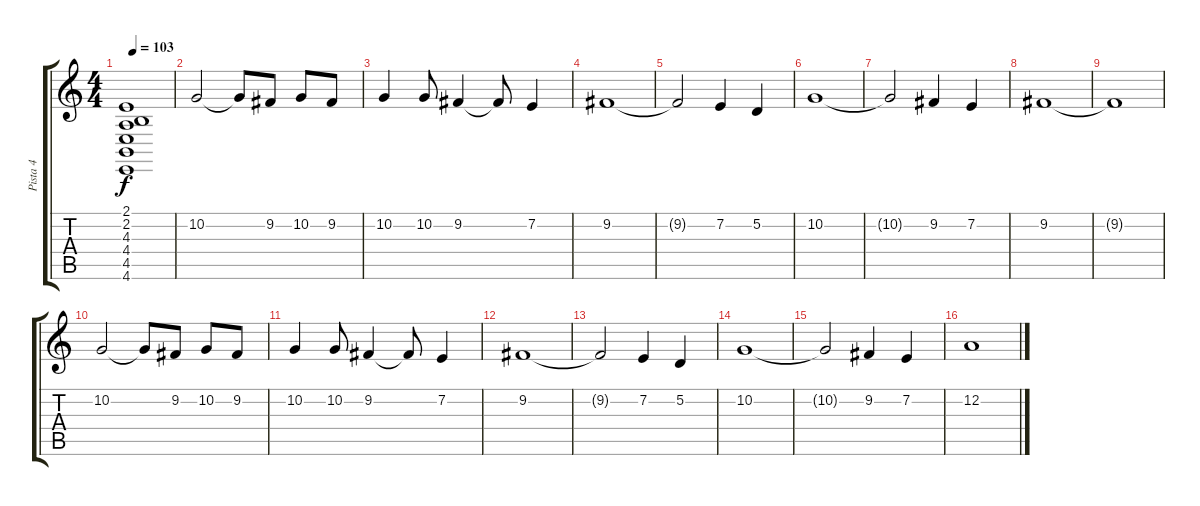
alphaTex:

\track ("Pista 4" "Pista 4") {instrument stringensemble1}
\staff {score tabs}
\tuning (D4 A3 F3 C3 G2 C2) {hide}
\ts (4 4)
\tempo 103
\clef g2
\ks c
(2.1{t} 2.2{t} 4.3{t} 4.4{t} 4.5{t} 4.6{t}).1{dy f} |
10.2.2 10.2{t}.8 9.2.8 10.2.8 9.2.8 |
10.2.4 10.2.8 9.2.4 9.2{t}.8 7.2.4 |
9.2.1 |
9.2{t}.2 7.2.4 5.2.4 |
10.2.1 |
10.2{t}.2 9.2.4 7.2.4 |
9.2.1 |
9.2{t}.1 |
10.2.2 10.2{t}.8 9.2.8 10.2.8 9.2.8 |
10.2.4 10.2.8 9.2.4 9.2{t}.8 7.2.4 |
9.2.1 |
9.2{t}.2 7.2.4 5.2.4 |
10.2.1 |
10.2{t}.2 9.2.4 7.2.4 |
12.2.1
